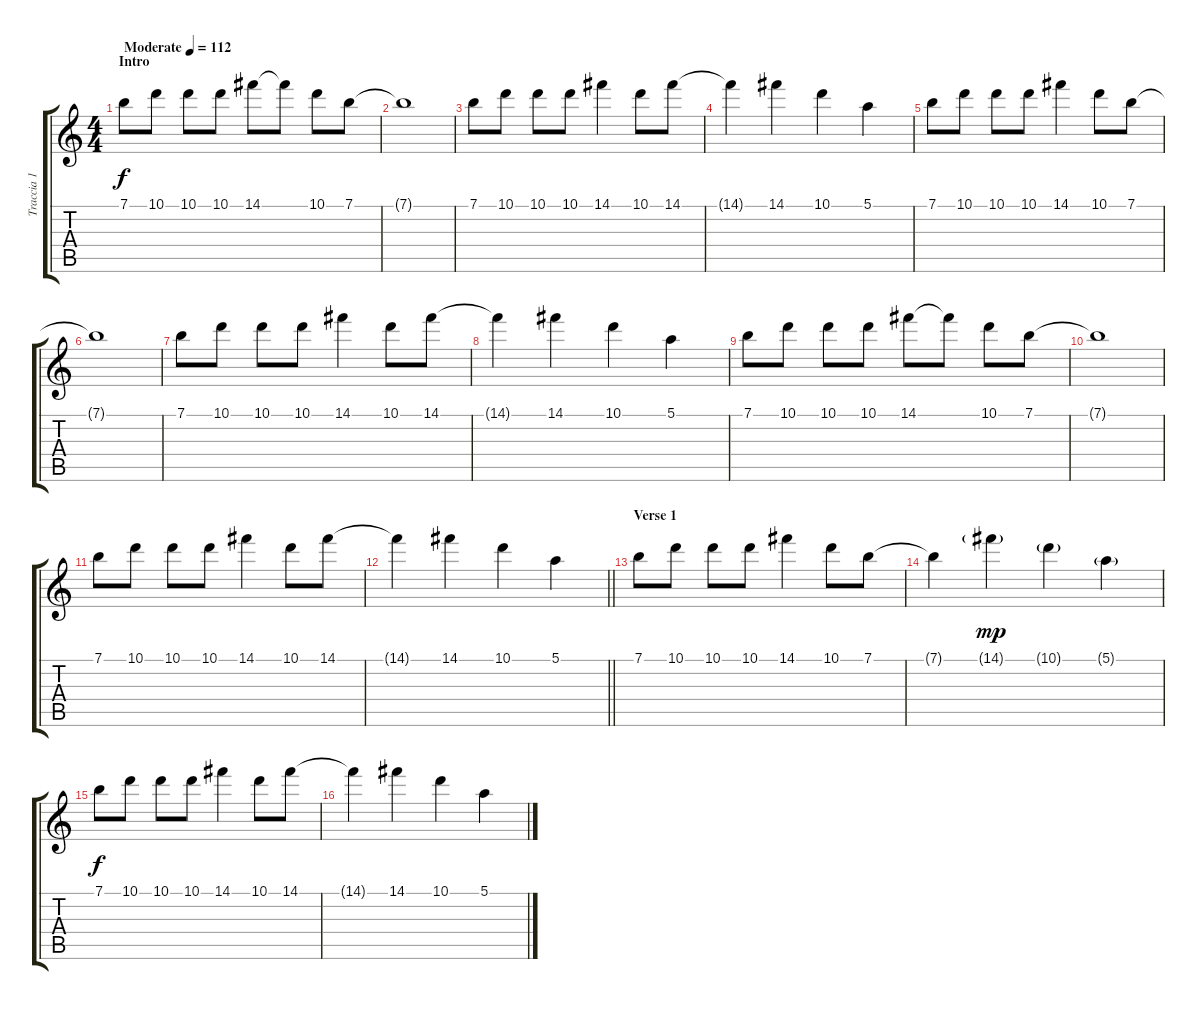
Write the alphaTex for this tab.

\track ("Traccia 1" "Traccia 1") {instrument electricguitarjazz}
\staff {score tabs}
\tuning (E4 B3 G3 D3 A2 E2) {hide}
\ts (4 4)
\section ("" "Intro")
\tempo (112 "Moderate")
\clef g2
\ks c
7.1.8{dy f instrument electricguitarjazz} 10.1.8 10.1.8 10.1.8 14.1.8 14.1{t}.8 10.1.8 7.1.8 |
7.1{t}.1 |
7.1.8 10.1.8 10.1.8 10.1.8 14.1.4 10.1.8 14.1.8 |
14.1{t}.4 14.1.4 10.1.4 5.1.4 |
7.1.8 10.1.8 10.1.8 10.1.8 14.1.4 10.1.8 7.1.8 |
7.1{t}.1 |
7.1.8 10.1.8 10.1.8 10.1.8 14.1.4 10.1.8 14.1.8 |
14.1{t}.4 14.1.4 10.1.4 5.1.4 |
7.1.8 10.1.8 10.1.8 10.1.8 14.1.8 14.1{t}.8 10.1.8 7.1.8 |
7.1{t}.1 |
7.1.8 10.1.8 10.1.8 10.1.8 14.1.4 10.1.8 14.1.8 |
\barLineRight lightlight
14.1{t}.4 14.1.4 10.1.4 5.1.4 |
\section ("" "Verse 1")
7.1.8 10.1.8 10.1.8 10.1.8 14.1.4 10.1.8 7.1.8 |
7.1{t}.4 14.1{g}.4{dy mp} 10.1{g}.4 5.1{g}.4 |
7.1.8{dy f} 10.1.8 10.1.8 10.1.8 14.1.4 10.1.8 14.1.8 |
14.1{t}.4 14.1.4 10.1.4 5.1.4
